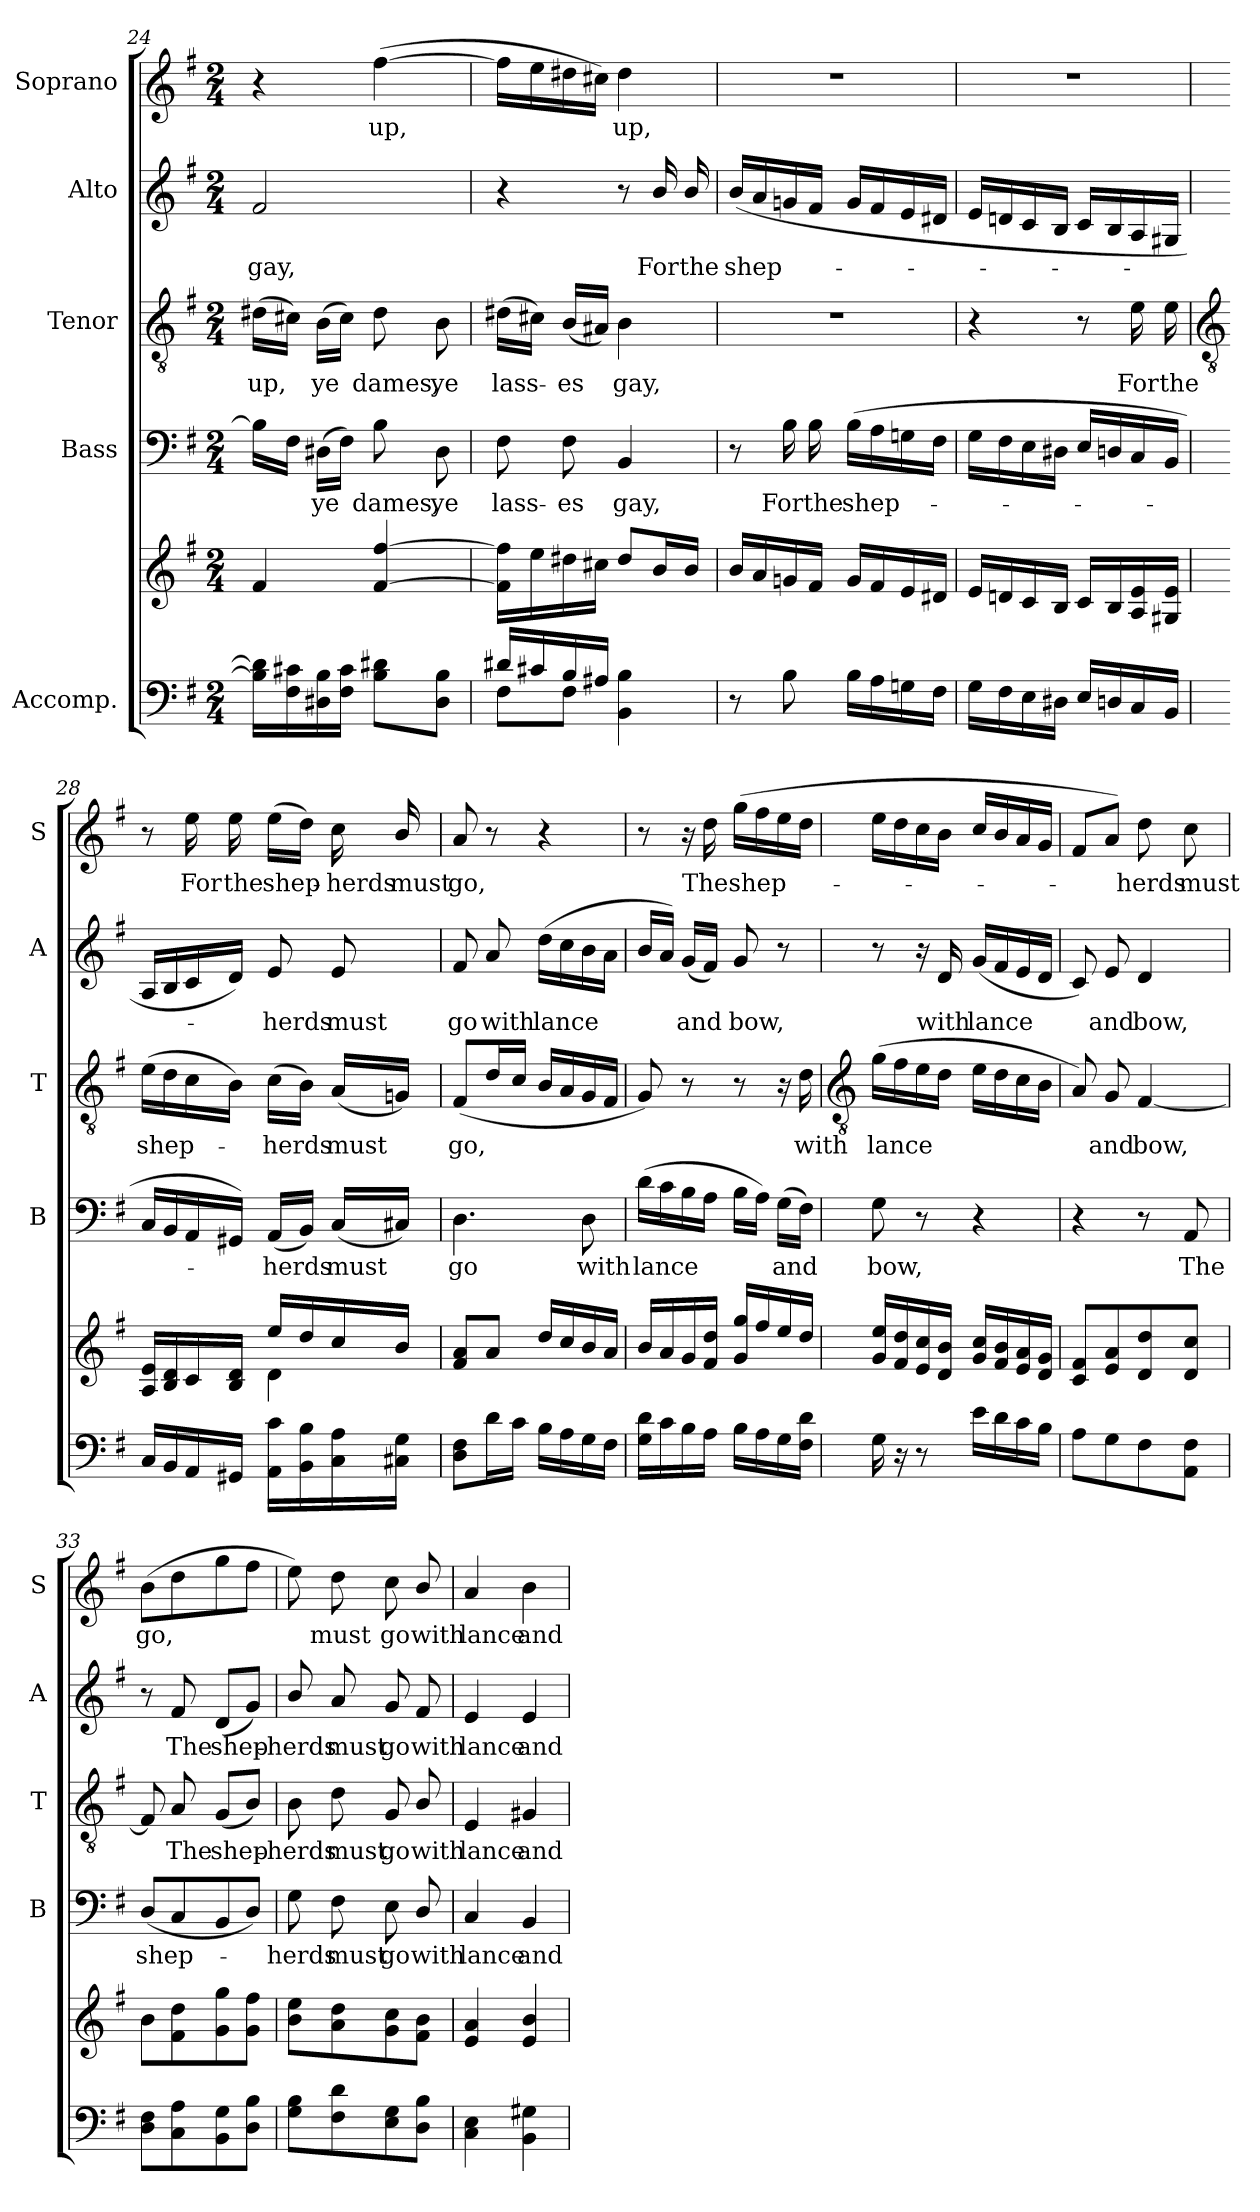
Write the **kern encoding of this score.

**kern	**kern	**kern	**text	**kern	**text	**kern	**text	**kern	**text
*part5	*part5	*part4	*part4	*part3	*part3	*part2	*part2	*part1	*part1
*staff6	*staff5	*staff4	*staff4	*staff3	*staff3	*staff2	*staff2	*staff1	*staff1
*I"Accomp.	*	*I"Bass	*	*I"Tenor	*	*I"Alto	*	*I"Soprano	*
*	*	*I'B	*	*I'T	*	*I'A	*	*I'S	*
!!LO:LB:g=z
*clefF4	*clefG2	*clefF4	*	*clefGv2	*	*clefG2	*	*clefG2	*
*k[f#]	*k[f#]	*k[f#]	*	*k[f#]	*	*k[f#]	*	*k[f#]	*
*G:	*G:	*G:	*	*G:	*	*G:	*	*G:	*
*M2/4	*M2/4	*M2/4	*	*M2/4	*	*M2/4	*	*M2/4	*
=24	=24	=24	=24	=24	=24	=24	=24	=24	=24
*	*^	*	*	*	*	*	*	*	*
!	!	!LO:N:vis=1	!	!	!	!LO:LY:b	!	!LO:LY:b	!	!
16B] 16d#]LL	4f#	2ryy	16BLL]	.	(>16d#XLL	up,	2f#	gay,	4r	.
16F# 16c#X	.	.	16F#JJ	.	16c#XJJ)	.	.	.	.	.
!	!	!	!	!LO:LY:b	!	!LO:LY:b	!	!	!	!
16D#X 16B	.	.	(>16D#XLL	ye	(>16BLL	ye	.	.	.	.
16F# 16c#JJ	.	.	16F#JJ)	.	16c#JJ)	.	.	.	.	.
!	!	!	!	!LO:LY:b	!	!LO:LY:b	!	!	!	!LO:LY:b
8B 8d#L	[4f# [4ff#	.	8B	dames,	8d#	dames,	.	.	(>[4ff#	up,
!	!	!	!	!LO:LY:b	!	!LO:LY:b	!	!	!	!
8D# 8BJ	.	.	8D#	ye	8B	ye	.	.	.	.
=25	=25	=25	=25	=25	=25	=25	=25	=25	=25	=25
*^	*	*	*	*	*	*	*	*	*	*
!	!	!	!	!	!LO:LY:b	!	!LO:LY:b	!	!	!	!
16d#X/LL	8F#L	16f#] 16ff#]LL	4ryy	8F#	lass-	(>16d#XLL	lass-	4r	.	16ff#LL]	.
16c#X/	.	16ee	.	.	.	16c#XJJ)	.	.	.	16ee	.
!	!	!	!	!	!LO:LY:b	!	!LO:LY:b	!	!	!	!
16B/	8F#J	16dd#X	.	8F#	-es	(<16BLL	es	.	.	16dd#X	.
16A#X/JJ	.	16cc#XJJ	.	.	.	16A#XJJ)	.	.	.	16cc#XJJ)	.
!	!	!	!	!	!LO:LY:b	!	!LO:LY:b	!	!	!	!LO:LY:b
4ryy	4BB 4B	8dd#L	4ryy	4BB	gay,	4B	gay,	8r	.	4dd#	up,
!	!	!	!	!	!	!	!	!	!LO:LY:b	!	!
.	.	16b/L	.	.	.	.	.	16b/	For	.	.
!	!	!	!	!	!	!	!	!	!LO:LY:b	!	!
.	.	16b/JJ	.	.	.	.	.	16b/	the	.	.
*v	*v	*	*	*	*	*	*	*	*	*	*
=26	=26	=26	=26	=26	=26	=26	=26	=26	=26	=26
!	!	!LO:N:vis=1	!	!	!LO:N:vis=1	!	!	!LO:LY:b	!LO:N:vis=1	!
8r	16bLL	2ryy	8r	.	2r	.	(<16bLL	shep-	2r	.
.	16a	.	.	.	.	.	16a	.	.	.
!	!	!	!	!LO:LY:b	!	!	!	!	!	!
8B\	16gn	.	16B\	For	.	.	16gn	.	.	.
!	!	!	!	!LO:LY:b	!	!	!	!	!	!
.	16f#JJ	.	16B\	the	.	.	16f#JJ	.	.	.
!	!	!	!	!LO:LY:b	!	!	!	!	!	!
16BLL	16gLL	.	(<16BLL	shep-	.	.	16gLL	.	.	.
16A	16f#	.	16A	.	.	.	16f#	.	.	.
16Gn	16e	.	16Gn	.	.	.	16e	.	.	.
16F#JJ	16d#XJJ	.	16F#JJ	.	.	.	16d#XJJ	.	.	.
=27	=27	=27	=27	=27	=27	=27	=27	=27	=27	=27
!	!	!LO:N:vis=1	!	!	!	!	!	!	!LO:N:vis=1	!
16GLL	16eLL	2ryy	16GLL	.	4r	.	16eLL	.	2r	.
16F#	16dn	.	16F#	.	.	.	16dn	.	.	.
16E	16c	.	16E	.	.	.	16c	.	.	.
16D#XJJ	16BJJ	.	16D#XJJ	.	.	.	16BJJ	.	.	.
16ELL	16cLL	.	16ELL	.	8r	.	16cLL	.	.	.
16Dn	16B	.	16Dn	.	.	.	16B	.	.	.
!	!	!	!	!	!	!LO:LY:b	!	!	!	!
16C	16A 16e	.	16C	.	16e	For	16A	.	.	.
!	!	!	!	!	!	!LO:LY:b	!	!	!	!
16BBJJ	16G#X 16eJJ	.	16BBJJ	.	16e	the	16G#XJJ	.	.	.
!!LO:LB:g=z
=28	=28	=28	=28	=28	=28	=28	=28	=28	=28	=28
*	*	*	*	*	*clefGv2	*	*	*	*	*
!	!	!	!	!	!	!LO:LY:b	!	!	!	!
16CLL	16A 16eLL	4ryy	16CLL	.	(>16eLL	shep-	16ALL	.	8r	.
16BB	16B 16d	.	16BB	.	16d	.	16B	.	.	.
!	!	!	!	!	!	!	!	!	!	!LO:LY:b
16AA	16c	.	16AA	.	16c	.	16c	.	16ee	For
!	!	!	!	!	!	!	!	!	!	!LO:LY:b
16GG#XJJ	16B 16dJJ	.	16GG#XJJ)	.	16BJJ)	.	16dJJ)	.	16ee	the
!	!	!	!	!LO:LY:b	!	!LO:LY:b	!	!LO:LY:b	!	!LO:LY:b
16AA 16cLL	16ee/LL	4d\	(<16AALL	herds	(>16cLL	herds	8e	herds	(>16eeLL	shep-
16BB 16B	16dd/	.	16BBJJ)	.	16BJJ)	.	.	.	16ddJJ)	.
!	!	!	!	!LO:LY:b	!	!LO:LY:b	!	!LO:LY:b	!	!LO:LY:b
16C 16A	16cc/	.	(<16CLL	must	(<16ALL	must	8e	must	16cc	herds
!	!	!	!	!	!	!	!	!	!	!LO:LY:b
16C#X 16GJJ	16b/JJ	.	16C#XJJ)	.	16GnJJ)	.	.	.	16b/	must
=29	=29	=29	=29	=29	=29	=29	=29	=29	=29	=29
!	!	!LO:N:vis=1	!	!LO:LY:b	!	!LO:LY:b	!	!LO:LY:b	!	!LO:LY:b
8D 8F#L	8f# 8aL	2ryy	4.D	go	(<8F#L	go,	8f#	go	8a	go,
!	!	!	!	!	!	!	!	!LO:LY:b	!	!
16dL	8aJ	.	.	.	16dL	.	8a	with	8r	.
16cJJ	.	.	.	.	16cJJ	.	.	.	.	.
!	!	!	!	!	!	!	!	!LO:LY:b	!	!
16BLL	16ddLL	.	.	.	16BLL	.	(>16ddLL	lance	4r	.
16A	16cc	.	.	.	16A	.	16cc	.	.	.
!	!	!	!	!LO:LY:b	!	!	!	!	!	!
16G	16b	.	8D	with	16G	.	16b	.	.	.
16F#JJ	16aJJ	.	.	.	16F#JJ	.	16aJJ	.	.	.
=30	=30	=30	=30	=30	=30	=30	=30	=30	=30	=30
!	!	!LO:N:vis=1	!	!LO:LY:b	!	!	!	!	!	!
16G 16dLL	16bLL	2ryy	(>16dLL	lance	8G)	.	16bLL	.	8r	.
16c	16a	.	16c	.	.	.	16aJJ)	.	.	.
!	!	!	!	!	!	!	!	!LO:LY:b	!	!
16B	16g	.	16B	.	8r	.	(<16gLL	and	16r	.
!	!	!	!	!	!	!	!	!	!	!LO:LY:b
16AJJ	16f# 16ddJJ	.	16AJJ	.	.	.	16f#JJ)	.	16dd	The
!	!	!	!	!	!	!	!	!LO:LY:b	!	!LO:LY:b
16BLL	16g 16ggLL	.	16BLL	.	8r	.	8g	bow,	(>16ggLL	shep-
16A	16ff#	.	16AJJ)	.	.	.	.	.	16ff#	.
!	!	!	!	!LO:LY:b	!	!	!	!	!	!
16G	16ee	.	(>16GLL	and	16r	.	8r	.	16ee	.
!	!	!	!	!	!	!LO:LY:b	!	!	!	!
16F# 16dJJ	16ddJJ	.	16F#JJ)	.	16d	with	.	.	16ddJJ	.
*	*v	*v	*	*	*	*	*	*	*	*
!!LO:LB:g=z
=31	=31	=31	=31	=31	=31	=31	=31	=31	=31
*	*	*	*	*clefGv2	*	*	*	*	*
!	!	!	!LO:LY:b	!	!LO:LY:b	!	!	!	!
16G	16g 16eeLL	8G	bow,	(>16gLL	lance	8r	.	16eeLL	.
16r	16f# 16dd	.	.	16f#	.	.	.	16dd	.
8r	16e 16cc	8r	.	16e	.	16r	.	16cc	.
!	!	!	!	!	!	!	!LO:LY:b	!	!
.	16d 16bJJ	.	.	16dJJ	.	16d	with	16bJJ	.
!	!	!	!	!	!	!	!LO:LY:b	!	!
16eLL	16g 16ccLL	4r	.	16eLL	.	(<16gLL	lance	16ccLL	.
16d	16f# 16b	.	.	16d	.	16f#	.	16b	.
16c	16e 16a	.	.	16c	.	16e	.	16a	.
16BJJ	16d 16gJJ	.	.	16BJJ	.	16dJJ	.	16gJJ	.
=32	=32	=32	=32	=32	=32	=32	=32	=32	=32
8AL	8c 8f#L	4r	.	8A)	.	8c)	.	8f#L	.
!	!	!	!	!	!LO:LY:b	!	!LO:LY:b	!	!
8G	8e 8a	.	.	8G	and	8e	and	8aJ)	.
!	!	!	!	!	!LO:LY:b	!	!LO:LY:b	!	!LO:LY:b
8F#	8d 8dd	8r	.	[4F#	bow,	4d	bow,	8dd	herds
!	!	!	!LO:LY:b	!	!	!	!	!	!LO:LY:b
8AA 8F#J	8d 8ccJ	8AA	The	.	.	.	.	8cc	must
=33	=33	=33	=33	=33	=33	=33	=33	=33	=33
!	!	!	!LO:LY:b	!	!	!	!	!	!LO:LY:b
8D 8F#L	8bL	(<8DL	shep-	8F#]	.	8r	.	(>8bL	go,
!	!	!	!	!	!LO:LY:b	!	!LO:LY:b	!	!
8C 8A	8f# 8dd	8C	.	8A	The	8f#	The	8dd	.
!	!	!	!	!	!LO:LY:b	!	!LO:LY:b	!	!
8BB 8G	8g 8gg	8BB	.	(<8GL	shep-	(<8dL	shep-	8gg	.
8D 8BJ	8g 8ff#J	8DJ)	.	8BJ)	.	8gJ)	.	8ff#J	.
=34	=34	=34	=34	=34	=34	=34	=34	=34	=34
!	!	!	!LO:LY:b	!	!LO:LY:b	!	!LO:LY:b	!	!
8G 8BL	8b 8eeL	8G	herds	8B	herds	8b/	herds	8ee)	.
!	!	!	!LO:LY:b	!	!LO:LY:b	!	!LO:LY:b	!	!LO:LY:b
8F# 8d	8a 8dd	8F#	must	8d	must	8a	must	8dd	must
!	!	!	!LO:LY:b	!	!LO:LY:b	!	!LO:LY:b	!	!LO:LY:b
8E 8G	8g 8cc	8E	go	8G	go	8g	go	8cc	go
!	!	!	!LO:LY:b	!	!LO:LY:b	!	!LO:LY:b	!	!LO:LY:b
8D 8BJ	8f# 8bJ	8D/	with	8B/	with	8f#	with	8b/	with
=35	=35	=35	=35	=35	=35	=35	=35	=35	=35
!	!	!	!LO:LY:b	!	!LO:LY:b	!	!LO:LY:b	!	!LO:LY:b
4C 4E	4e 4a	4C	lance	4E	lance	4e	lance	4a	lance
!	!	!	!LO:LY:b	!	!LO:LY:b	!	!LO:LY:b	!	!LO:LY:b
4BB 4G#X	4e 4b	4BB	and	4G#X	and	4e	and	4b	and
=	=	=	=	=	=	=	=	=	=
*-	*-	*-	*-	*-	*-	*-	*-	*-	*-
